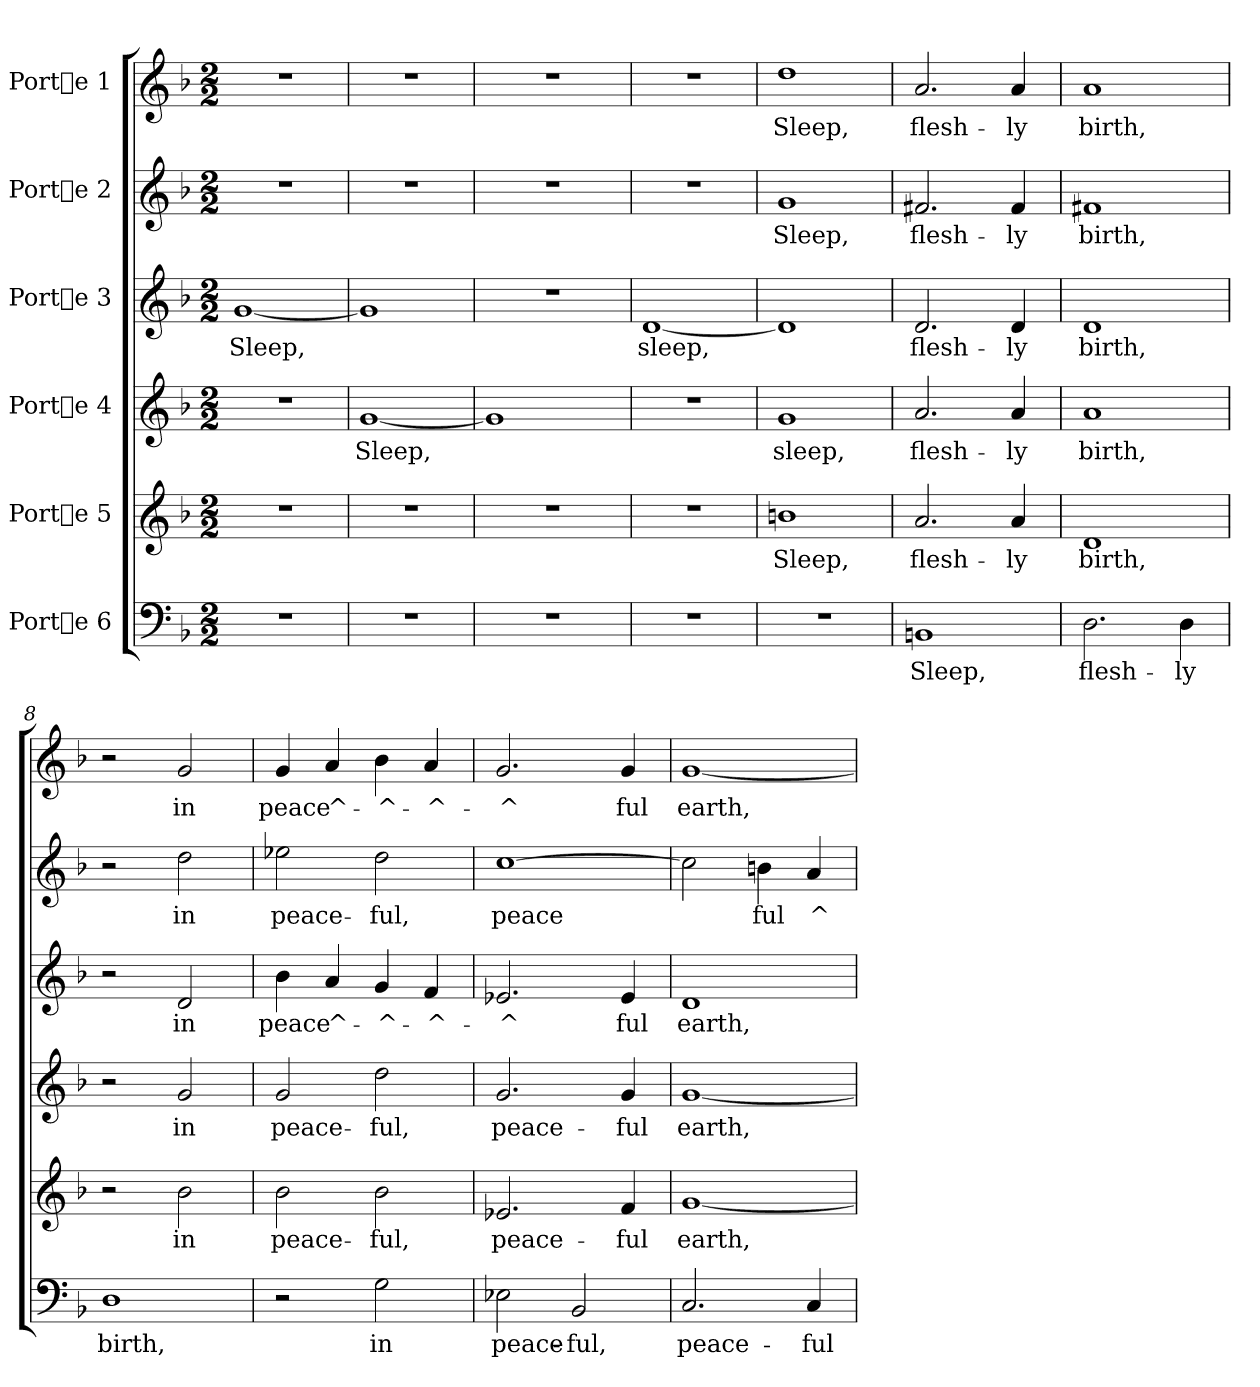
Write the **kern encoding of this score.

**kern	**text	**kern	**text	**kern	**text	**kern	**text	**kern	**text	**kern	**text
*part6	*part6	*part5	*part5	*part4	*part4	*part3	*part3	*part2	*part2	*part1	*part1
*staff6	*staff6	*staff5	*staff5	*staff4	*staff4	*staff3	*staff3	*staff2	*staff2	*staff1	*staff1
*I"Porte 6	*	*I"Porte 5	*	*I"Porte 4	*	*I"Porte 3	*	*I"Porte 2	*	*I"Porte 1	*
!!LO:PB:g=z
*stria5	*	*stria5	*	*stria5	*	*stria5	*	*stria5	*	*stria5	*
*clefF4	*	*clefG2	*	*clefG2	*	*clefG2	*	*clefG2	*	*clefG2	*
*k[b-]	*	*k[b-]	*	*k[b-]	*	*k[b-]	*	*k[b-]	*	*k[b-]	*
*F:	*	*F:	*	*F:	*	*F:	*	*F:	*	*F:	*
*M2/2	*	*M2/2	*	*M2/2	*	*M2/2	*	*M2/2	*	*M2/2	*
=1	=1	=1	=1	=1	=1	=1	=1	=1	=1	=1	=1
!	!	!	!	!	!	!	!LO:LY:b:cj	!	!	!	!
1r	.	1r	.	1r	.	[<1g	Sleep,	1r	.	1r	.
=2	=2	=2	=2	=2	=2	=2	=2	=2	=2	=2	=2
!	!	!	!	!	!LO:LY:b:cj	!	!	!	!	!	!
1r	.	1r	.	[<1g	Sleep,	1g]	.	1r	.	1r	.
=3	=3	=3	=3	=3	=3	=3	=3	=3	=3	=3	=3
1r	.	1r	.	1g]	.	1r	.	1r	.	1r	.
=4	=4	=4	=4	=4	=4	=4	=4	=4	=4	=4	=4
!	!	!	!	!	!	!	!LO:LY:b:cj	!	!	!	!
1r	.	1r	.	1r	.	[<1d	sleep,	1r	.	1r	.
=5	=5	=5	=5	=5	=5	=5	=5	=5	=5	=5	=5
!	!	!	!LO:LY:b:cj	!	!LO:LY:b:cj	!	!	!	!LO:LY:b:cj	!	!LO:LY:b:cj
1r	.	1bn	Sleep,	1g	sleep,	1d]	.	1g	Sleep,	1dd	Sleep,
=6	=6	=6	=6	=6	=6	=6	=6	=6	=6	=6	=6
!	!LO:LY:b:cj	!	!LO:LY:b:cj	!	!LO:LY:b:cj	!	!LO:LY:b:cj	!	!LO:LY:b:cj	!	!LO:LY:b:cj
1BBn	Sleep,	2.a/	flesh-	2.a/	flesh-	2.d/	flesh-	2.f#X/	flesh-	2.a/	flesh-
!	!	!	!LO:LY:b:cj	!	!LO:LY:b:cj	!	!LO:LY:b:cj	!	!LO:LY:b:cj	!	!LO:LY:b:cj
.	.	4a/	-ly	4a/	-ly	4d/	-ly	4f#/	-ly	4a/	-ly
=7	=7	=7	=7	=7	=7	=7	=7	=7	=7	=7	=7
!	!LO:LY:b:cj	!	!LO:LY:b:cj	!	!LO:LY:b:cj	!	!LO:LY:b:cj	!	!LO:LY:b:cj	!	!LO:LY:b:cj
2.D\	flesh-	1d	birth,	1a	birth,	1d	birth,	1f#X	birth,	1a	birth,
!	!LO:LY:b:cj	!	!	!	!	!	!	!	!	!	!
4D\	-ly	.	.	.	.	.	.	.	.	.	.
=8	=8	=8	=8	=8	=8	=8	=8	=8	=8	=8	=8
!	!LO:LY:b:cj	!	!	!	!	!	!	!	!	!	!
1D	birth,	2r	.	2r	.	2r	.	2r	.	2r	.
!	!	!	!LO:LY:b:cj	!	!LO:LY:b:cj	!	!LO:LY:b:cj	!	!LO:LY:b:cj	!	!LO:LY:b:cj
.	.	2b-\	in	2g/	in	2d/	in	2dd\	in	2g/	in
!!LO:LB:g=z
=9	=9	=9	=9	=9	=9	=9	=9	=9	=9	=9	=9
!	!	!	!LO:LY:b:cj	!	!LO:LY:b:cj	!	!LO:LY:b:cj	!	!LO:LY:b:cj	!	!LO:LY:b:cj
2r	.	2b-\	peace-	2g/	peace-	4b-\	peace	2ee-X\	peace-	4g/	peace
!	!	!	!	!	!	!	!LO:LY:b:cj	!	!	!	!LO:LY:b:cj
.	.	.	.	.	.	4a/	^-	.	.	4a/	^-
!	!LO:LY:b:cj	!	!LO:LY:b:cj	!	!LO:LY:b:cj	!	!LO:LY:b:cj	!	!LO:LY:b:cj	!	!LO:LY:b:cj
2G\	in	2b-\	-ful,	2dd\	-ful,	4g/	-^-	2dd\	-ful,	4b-\	-^-
!	!	!	!	!	!	!	!LO:LY:b:cj	!	!	!	!LO:LY:b:cj
.	.	.	.	.	.	4f/	-^-	.	.	4a/	-^-
=10	=10	=10	=10	=10	=10	=10	=10	=10	=10	=10	=10
!	!LO:LY:b:cj	!	!LO:LY:b:cj	!	!LO:LY:b:cj	!	!LO:LY:b:cj	!	!LO:LY:b:cj	!	!LO:LY:b:cj
2E-X\	peace-	2.e-X/	peace-	2.g/	peace-	2.e-X/	-^	[>1cc	peace-	2.g/	-^
!	!LO:LY:b:cj	!	!	!	!	!	!	!	!	!	!
2BB-/	-ful,	.	.	.	.	.	.	.	.	.	.
!	!	!	!LO:LY:b:cj	!	!LO:LY:b:cj	!	!LO:LY:b:cj	!	!	!	!LO:LY:b:cj
.	.	4f/	-ful	4g/	-ful	4e-/	ful	.	.	4g/	ful
=11	=11	=11	=11	=11	=11	=11	=11	=11	=11	=11	=11
!	!LO:LY:b:cj	!	!LO:LY:b:cj	!	!LO:LY:b:cj	!	!LO:LY:b:cj	!	!LO:LY:b:cj	!	!LO:LY:b:cj
2.C/	peace-	[<1g	earth,	[<1g	earth,	1d	earth,	2cc\]	-	[<1g	earth,
!	!	!	!	!	!	!	!	!	!LO:LY:b:cj	!	!
.	.	.	.	.	.	.	.	4bn\	ful	.	.
!	!LO:LY:b:cj	!	!	!	!	!	!	!	!LO:LY:b:cj	!	!
4C/	-ful	.	.	.	.	.	.	4a/	^	.	.
=	=	=	=	=	=	=	=	=	=	=	=
*-	*-	*-	*-	*-	*-	*-	*-	*-	*-	*-	*-
